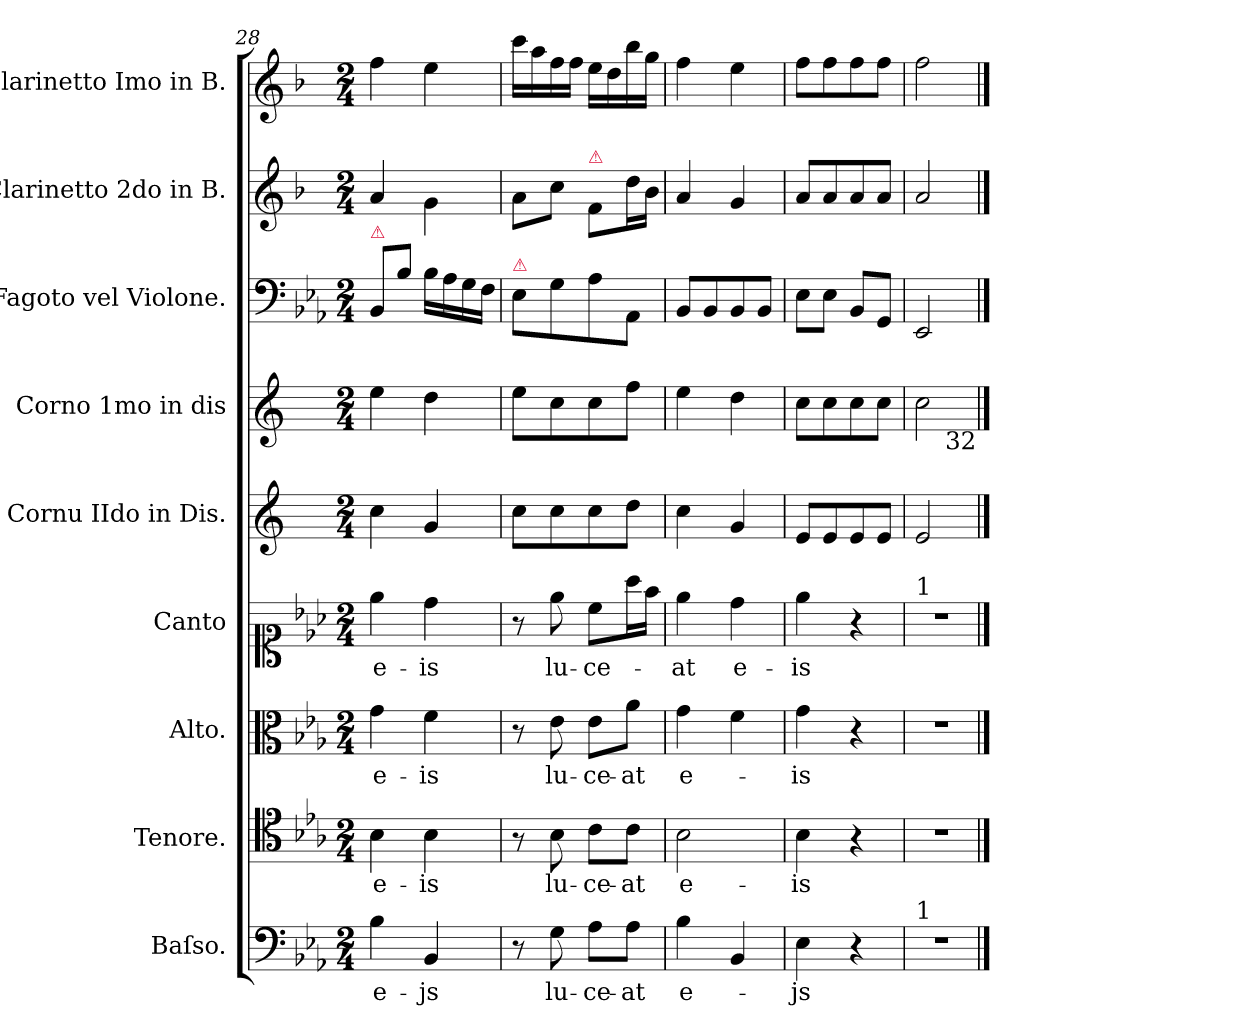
**kern	**text	**kern	**text	**kern	**text	**kern	**text	**kern	**kern	**kern	**kern	**kern
*part9	*part9	*part8	*part8	*part7	*part7	*part6	*part6	*part5	*part4	*part3	*part2	*part1
*staff9	*staff9	*staff8	*staff8	*staff7	*staff7	*staff6	*staff6	*staff5	*staff4	*staff3	*staff2	*staff1
*I"Baſso.	*	*I"Tenore.	*	*I"Alto.	*	*I"Canto	*	*I"Cornu IIdo in Dis.	*I"Corno 1mo in dis	*I"Fagoto vel Violone.	*I"Clarinetto 2do in B.	*I"Clarinetto Imo in B.
*I'B	*	*I'T	*	*I'A	*	*	*	*	*	*I'fag	*I'cl 2	*I'cl 1
*clefF4	*	*clefC4	*	*clefC3	*	*clefC1	*	*clefG2	*clefG2	*clefF4	*clefG2	*clefG2
*	*	*	*	*	*	*	*	*ITrd5c9	*ITrd5c9	*	*ITrd1c2	*ITrd1c2
*k[b-e-a-]	*	*k[b-e-a-]	*	*k[b-e-a-]	*	*k[b-e-a-]	*	*k[b-e-a-]	*k[b-e-a-]	*k[b-e-a-]	*k[b-e-a-]	*k[b-e-a-]
*E-:	*	*E-:	*	*E-:	*	*E-:	*	*E-:	*E-:	*E-:	*E-:	*E-:
*M2/4	*	*M2/4	*	*M2/4	*	*M2/4	*	*M2/4	*M2/4	*M2/4	*M2/4	*M2/4
=28	=28	=28	=28	=28	=28	=28	=28	=28	=28	=28	=28	=28
!	!	!	!	!	!	!	!	!	!	!LO:TX:a:color=crimson:t=⚠	!	!
4B-\	e-	4B-\	e-	4g\	e-	4ee-\	e-	4e-\	4g\	8BB-/L	4g/	4ee-\
.	.	.	.	.	.	.	.	.	.	8B-\J	.	.
4BB-/	-js	4B-\	-is	4f\	-is	4dd\	-is	4B-/	4f\	16B-\LL	4f\	4dd\
.	.	.	.	.	.	.	.	.	.	16A-\	.	.
.	.	.	.	.	.	.	.	.	.	16G\	.	.
.	.	.	.	.	.	.	.	.	.	16F\JJ	.	.
=29	=29	=29	=29	=29	=29	=29	=29	=29	=29	=29	=29	=29
!	!	!	!	!	!	!	!	!	!	!LO:TX:a:color=crimson:t=⚠	!	!
8r	.	8r	.	8r	.	8r	.	8e-\L	8g\L	8E-\L	8g\L	16bb-\LL
.	.	.	.	.	.	.	.	.	.	.	.	16gg\
!	!LO:LY:i	!	!LO:LY:i	!	!LO:LY:i	!	!LO:LY:i	!	!	!	!	!
8G\	lu-	8B-\	lu-	8e-\	lu-	8ee-\	lu-	8e-\	8e-\	8G\	8b-\J	16ee-\
.	.	.	.	.	.	.	.	.	.	.	.	16ee-\JJ
!	!	!	!	!	!	!	!	!	!	!	!LO:TX:a:color=crimson:t=⚠	!
!	!LO:LY:i	!	!LO:LY:i	!	!LO:LY:i	!	!LO:LY:i	!	!	!	!	!
8A-\L	-ce-	8c\L	-ce-	8e-\L	-ce-	8cc\L	-ce-	8e-\	8e-\	8A-\	8e-/L	16dd\LL
.	.	.	.	.	.	.	.	.	.	.	.	16cc\
!	!LO:LY:i	!	!LO:LY:i	!	!LO:LY:i	!	!	!	!	!	!	!
8A-\J	-at	8c\J	-at	8a-\J	-at	16aa-\L	.	8f\J	8a-\J	8AA-/J	16cc\L	16aa-\
.	.	.	.	.	.	16ff\JJ	.	.	.	.	16a-\JJ	16ff\JJ
=30	=30	=30	=30	=30	=30	=30	=30	=30	=30	=30	=30	=30
!	!LO:LY:i	!	!LO:LY:i	!	!LO:LY:i	!	!LO:LY:i	!	!	!	!	!
4B-\	e-	2B-\	e-	4g\	e-	4ee-\	-at	4e-\	4g\	8BB-/L	4g/	4ee-\
.	.	.	.	.	.	.	.	.	.	8BB-/	.	.
!	!	!	!	!	!	!	!LO:LY:i	!	!	!	!	!
4BB-/	.	.	.	4f\	.	4dd\	e-	4B-/	4f\	8BB-/	4f/	4dd\
.	.	.	.	.	.	.	.	.	.	8BB-/J	.	.
=31	=31	=31	=31	=31	=31	=31	=31	=31	=31	=31	=31	=31
!	!LO:LY:i	!	!LO:LY:i	!	!LO:LY:i	!	!LO:LY:i	!	!	!	!	!
4E-\	-js	4B-\	-is	4g\	-is	4ee-\	-is	8G/L	8e-\L	8E-\L	8g/L	8ee-\L
.	.	.	.	.	.	.	.	8G/	8e-\	8E-\J	8g/	8ee-\
4r	.	4r	.	4r	.	4r	.	8G/	8e-\	8BB-/L	8g/	8ee-\
.	.	.	.	.	.	.	.	8G/J	8e-\J	8GG/J	8g/J	8ee-\J
=32	=32	=32	=32	=32	=32	=32	=32	=32	=32	=32	=32	=32
!	!	!	!	!	!	!LO:TX:a:t=1	!	!	!	!	!	!
!LO:TX:a:t=1	!	!	!	!	!	!	!	!	!	!	!	!
2r	.	2r	.	2r	.	2r	.	2G/	2e-\	2EE-/	2g/	2ee-\
!	!	!	!	!	!	!	!	!	!LO:TX:b:t=32	!	!	!
==	==	==	==	==	==	==	==	==	==	==	==	==
*-	*-	*-	*-	*-	*-	*-	*-	*-	*-	*-	*-	*-
